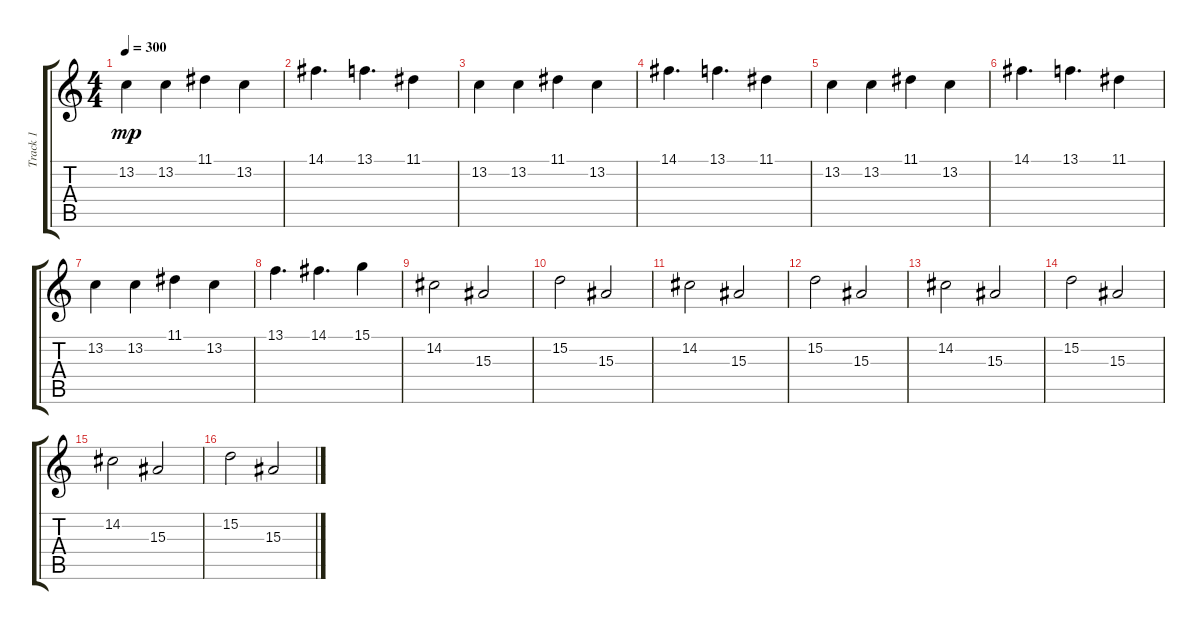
\track ("Track 1" "Track 1") {instrument lead1square}
\staff {score tabs}
\tuning (E4 B3 G3 D3 A2 E2) {hide}
\ts (4 4)
\tempo 300
\clef g2
\ks c
13.2.4{dy mp} 13.2.4 11.1.4 13.2.4 |
14.1.4{d} 13.1.4{d} 11.1.4 |
13.2.4 13.2.4 11.1.4 13.2.4 |
14.1.4{d} 13.1.4{d} 11.1.4 |
13.2.4 13.2.4 11.1.4 13.2.4 |
14.1.4{d} 13.1.4{d} 11.1.4 |
13.2.4 13.2.4 11.1.4 13.2.4 |
13.1.4{d} 14.1.4{d} 15.1.4 |
14.2.2 15.3.2 |
15.2.2 15.3.2 |
14.2.2 15.3.2 |
15.2.2 15.3.2 |
14.2.2 15.3.2 |
15.2.2 15.3.2 |
14.2.2 15.3.2 |
15.2.2 15.3.2
